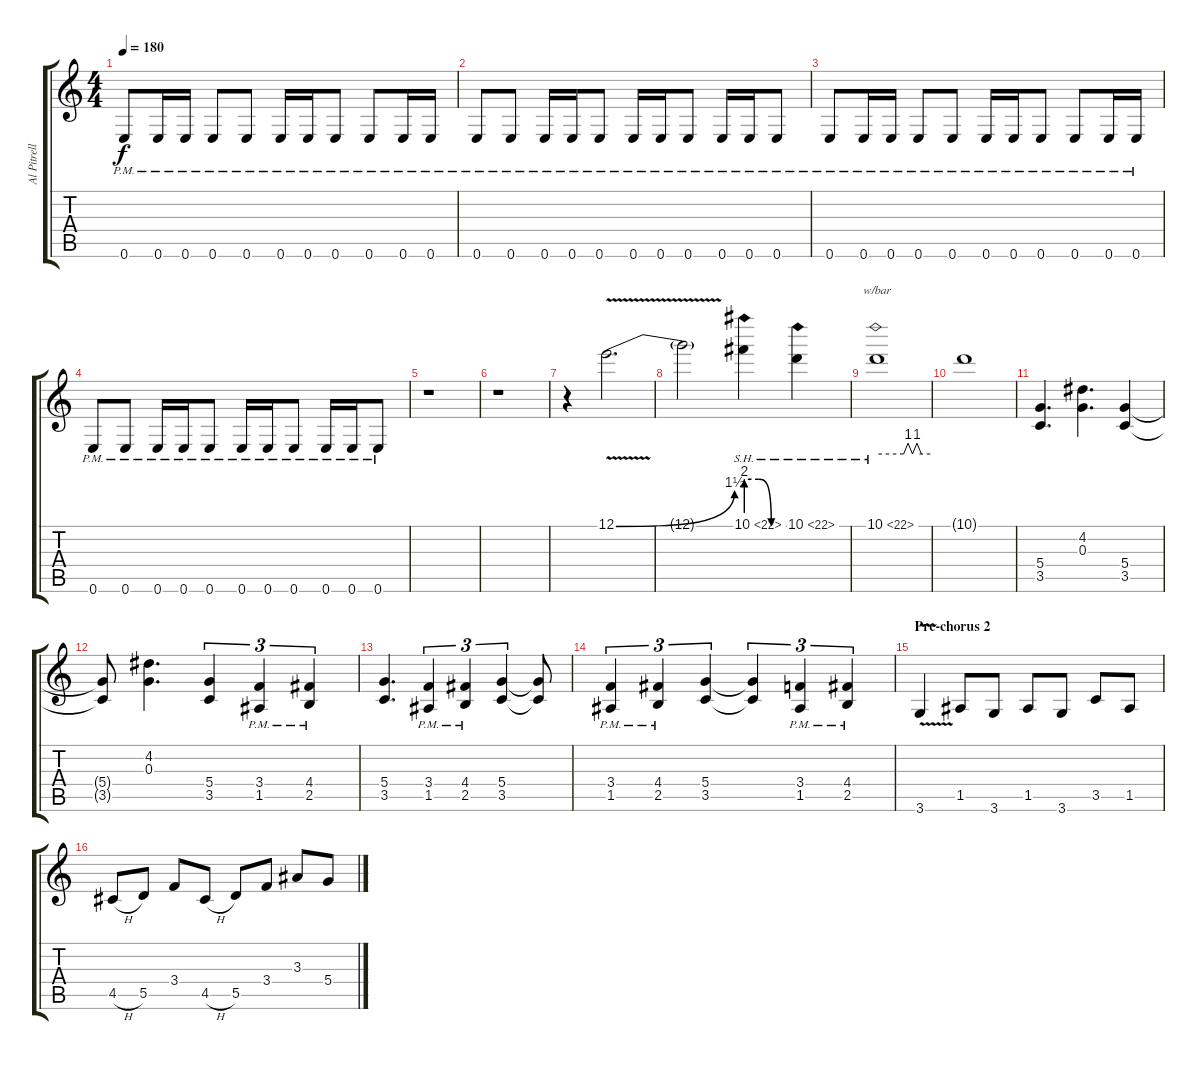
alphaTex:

\track ("Al Pitrelli" "Al Pitrell") {instrument distortionguitar}
\staff {score tabs}
\tuning (E4 B3 G3 D3 A2 E2) {hide}
\ts (4 4)
\tempo 180
\clef g2
\ks c
0.6{pm}.8{dy f} 0.6{pm}.16 0.6{pm}.16 0.6{pm}.8 0.6{pm}.8 0.6{pm}.16 0.6{pm}.16 0.6{pm}.8 0.6{pm}.8 0.6{pm}.16 0.6{pm}.16 |
0.6{pm}.8 0.6{pm}.8 0.6{pm}.16 0.6{pm}.16 0.6{pm}.8 0.6{pm}.16 0.6{pm}.16 0.6{pm}.8 0.6{pm}.16 0.6{pm}.16 0.6{pm}.8 |
0.6{pm}.8 0.6{pm}.16 0.6{pm}.16 0.6{pm}.8 0.6{pm}.8 0.6{pm}.16 0.6{pm}.16 0.6{pm}.8 0.6{pm}.8 0.6{pm}.16 0.6{pm}.16 |
0.6{pm}.8 0.6{pm}.8 0.6{pm}.16 0.6{pm}.16 0.6{pm}.8 0.6{pm}.16 0.6{pm}.16 0.6{pm}.8 0.6{pm}.16 0.6{pm}.16 0.6{pm}.8 |
r.1 |
r.1 |
r.4 12.1{be (bend 0 0 60 6) v}.2{d volume 16} |
12.1{t}.2 10.1{be (custom 0 8 20 8 40 0 60 0) sh 12}.4 10.1{sh 12}.4 |
10.1{sh 12}.1{tbe (custom default 0 0 30 0 35 4 40 0 45 4 50 0 60 0)} |
10.1{t}.1 |
(5.4 3.5).4{d volume 13} (4.2 0.3).4{d} (5.4 3.5).4 |
(5.4{t} 3.5{t}).8 (4.2 0.3).4{d} (5.4 3.5).4{tu (3 2)} (3.4{pm} 1.5{pm}).4{tu (3 2)} (4.4{pm} 2.5{pm}).4{tu (3 2)} |
(5.4 3.5).4{d} (3.4{pm} 1.5{pm}).4{tu (3 2)} (4.4{pm} 2.5{pm}).4{tu (3 2)} (5.4 3.5).4{tu (3 2)} (5.4{t} 3.5{t}).8 |
(3.4{pm} 1.5{pm}).4{tu (3 2)} (4.4{pm} 2.5{pm}).4{tu (3 2)} (5.4 3.5).4{tu (3 2)} (5.4{t} 3.5{t}).4{tu (3 2)} (3.4{pm} 1.5{pm}).4{tu (3 2)} (4.4{pm} 2.5{pm}).4{tu (3 2)} |
\section ("" "Pre-chorus 2")
3.6{v}.4{volume 13} 1.5.8 3.6.8 1.5.8 3.6.8 3.5.8 1.5.8 |
4.5{h}.8 5.5.8 3.4.8 4.5{h}.8 5.5.8 3.4.8 3.3.8 5.4.8
